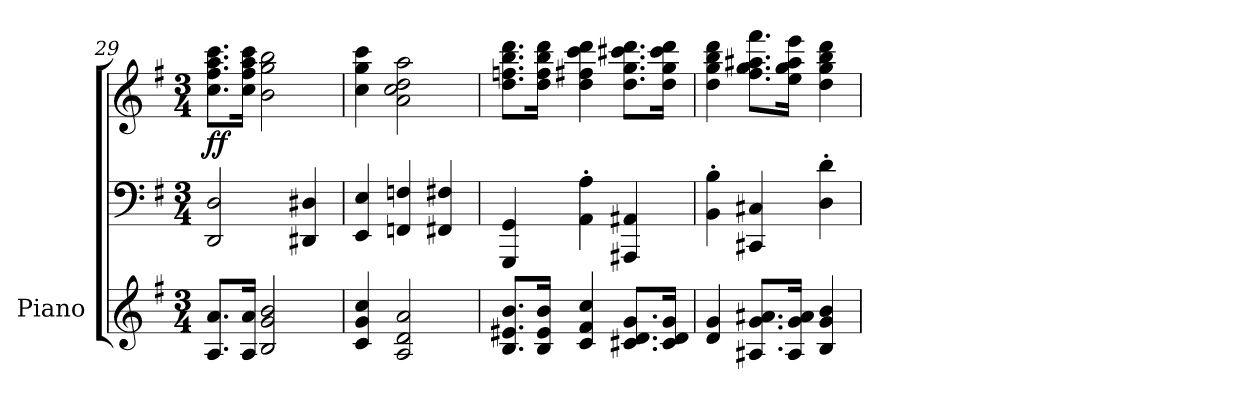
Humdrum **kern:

**kern	**kern	**kern	**dynam
*part1	*part1	*part1	*part1
*staff3	*staff2	*staff1	*staff1/2/3
*I"Piano	*	*	*
*I'Pno.	*	*	*
*clefG2	*clefF4	*clefG2	*
*k[f#]	*k[f#]	*k[f#]	*
*M3/4	*M3/4	*M3/4	*
=29	=29	=29	=29
!	!	!	!LO:DY:b
8.A/ 8.a/L	2DD/ 2D/	8.cc\ 8.ff#\ 8.aa\ 8.ccc\L	ff
16A/ 16a/Jk	.	16cc\ 16ff#\ 16aa\ 16ccc\Jk	.
2B/ 2g/ 2b/	.	2b\ 2gg\ 2bb\	.
.	4DD#X/ 4D#X/	.	.
=30	=30	=30	=30
4c/ 4g/ 4cc/	4EE/ 4E/	4cc\ 4gg\ 4ccc\	.
2A/ 2d/ 2a/	4FFn/ 4Fn/	2a\ 2cc\ 2dd\ 2aa\	.
.	4FF#X/ 4F#X/	.	.
=31	=31	=31	=31
8.B/ 8.e#X/ 8.b/L	4GGG/ 4GG/	8.dd\ 8.ffn\ 8.bb\ 8.ddd\L	.
16B/ 16e#/ 16b/Jk	.	16dd\ 16ff\ 16bb\ 16ddd\Jk	.
4c/ 4f#/ 4cc/	4AA\' 4A\'	4dd\ 4ff#X\ 4ccc\ 4ddd\	.
8.c#X/ 8.d/ 8.g/L	4AAA#X/ 4AA#X/	8.dd\ 8.gg\ 8.ccc#X\ 8.ddd\L	.
16c#/ 16d/ 16g/Jk	.	16dd\ 16gg\ 16ccc#\ 16ddd\Jk	.
!!LO:LB:g=z
=32	=32	=32	=32
4d/ 4g/	4BB\' 4B\'	4dd\ 4gg\ 4bb\ 4ddd\	.
8.A#X/ 8.g/ 8.a#X/L	4CC#X/ 4C#X/	8.ff#\ 8.gg\ 8.aa#X\ 8.fff#\L	.
16A#/ 16g/ 16a#/Jk	.	16ee\ 16gg\ 16aa#\ 16eee\Jk	.
4B/ 4g/ 4b/	4D\' 4d\'	4dd\ 4gg\ 4bb\ 4ddd\	.
=	=	=	=
*-	*-	*-	*-
